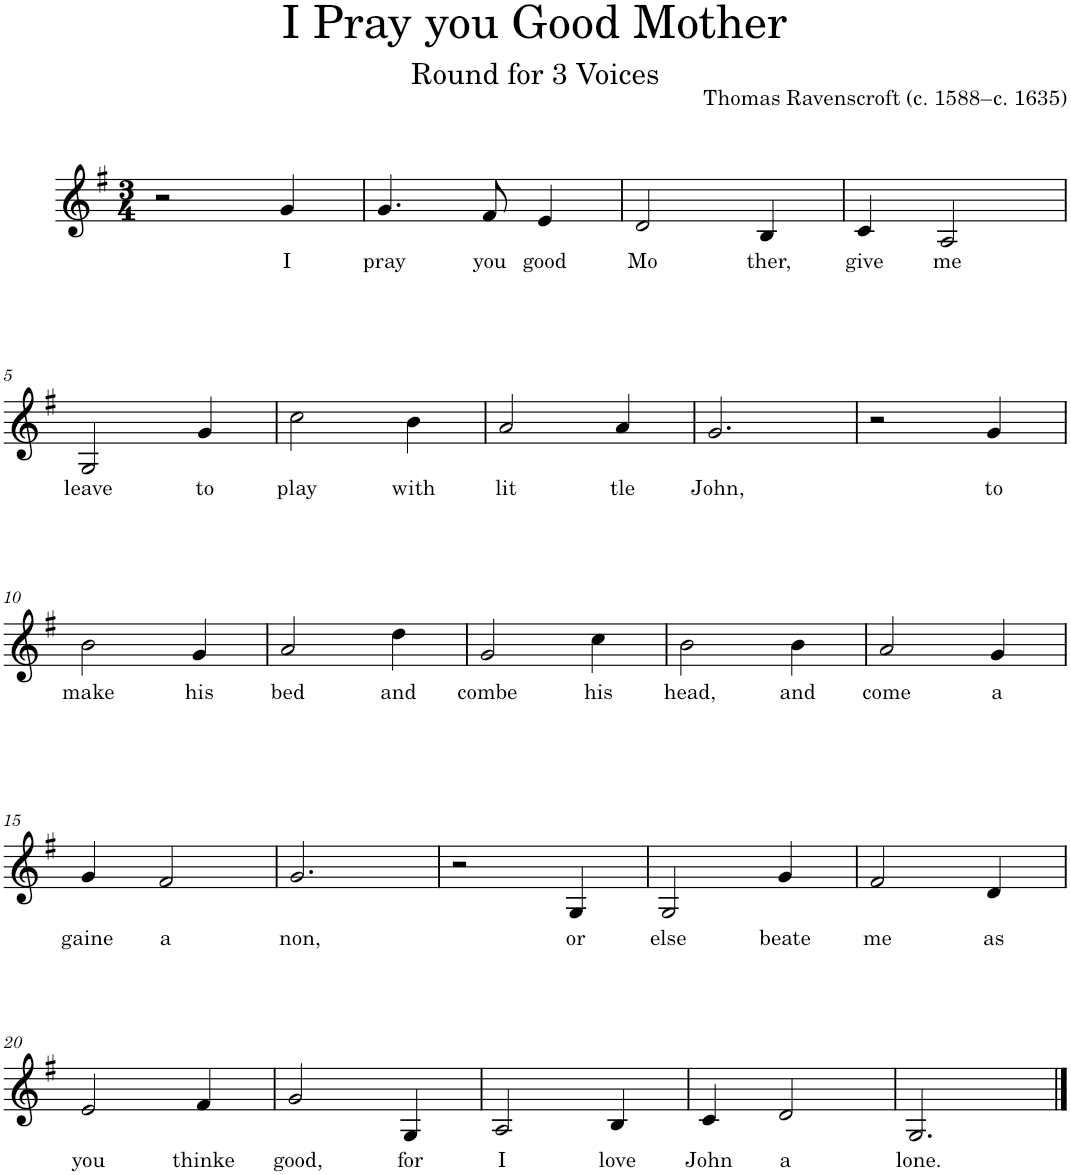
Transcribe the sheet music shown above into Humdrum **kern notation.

**kern	**text
*part1	*part1
*staff1	*staff1
*I"Voice	*
*I'Vo.	*
*clefG2	*
*k[f#]	*
*M3/4	*
=1	=1
2r	.
!	!LO:LY:b
4g/	I
=2	=2
!	!LO:LY:b
4.g/	pray
!	!LO:LY:b
8f#/	you
!	!LO:LY:b
4e/	good
=3	=3
!	!LO:LY:b
2d/	Mo
!	!LO:LY:b
4B/	ther,
=4	=4
!	!LO:LY:b
4c/	give
!	!LO:LY:b
2A/	me
!!LO:LB:g=z
=5	=5
!	!LO:LY:b
2G/	leave
!	!LO:LY:b
4g/	to
=6	=6
!	!LO:LY:b
2cc\	play
!	!LO:LY:b
4b\	with
=7	=7
!	!LO:LY:b
2a/	lit
!	!LO:LY:b
4a/	tle
=8	=8
!	!LO:LY:b
2.g/	John,
=9	=9
2r	.
!	!LO:LY:b
4g/	to
!!LO:LB:g=z
=10	=10
!	!LO:LY:b
2b\	make
!	!LO:LY:b
4g/	his
=11	=11
!	!LO:LY:b
2a/	bed
!	!LO:LY:b
4dd\	and
=12	=12
!	!LO:LY:b
2g/	combe
!	!LO:LY:b
4cc\	his
=13	=13
!	!LO:LY:b
2b\	head,
!	!LO:LY:b
4b\	and
=14	=14
!	!LO:LY:b
2a/	come
!	!LO:LY:b
4g/	a
!!LO:LB:g=z
=15	=15
!	!LO:LY:b
4g/	gaine
!	!LO:LY:b
2f#/	a
=16	=16
!	!LO:LY:b
2.g/	non,
=17	=17
2r	.
!	!LO:LY:b
4G/	or
=18	=18
!	!LO:LY:b
2G/	else
!	!LO:LY:b
4g/	beate
=19	=19
!	!LO:LY:b
2f#/	me
!	!LO:LY:b
4d/	as
!!LO:LB:g=z
=20	=20
!	!LO:LY:b
2e/	you
!	!LO:LY:b
4f#/	thinke
=21	=21
!	!LO:LY:b
2g/	good,
!	!LO:LY:b
4G/	for
=22	=22
!	!LO:LY:b
2A/	I
!	!LO:LY:b
4B/	love
=23	=23
!	!LO:LY:b
4c/	John
!	!LO:LY:b
2d/	a
=24	=24
!	!LO:LY:b
2.G/	lone.
==	==
*-	*-
